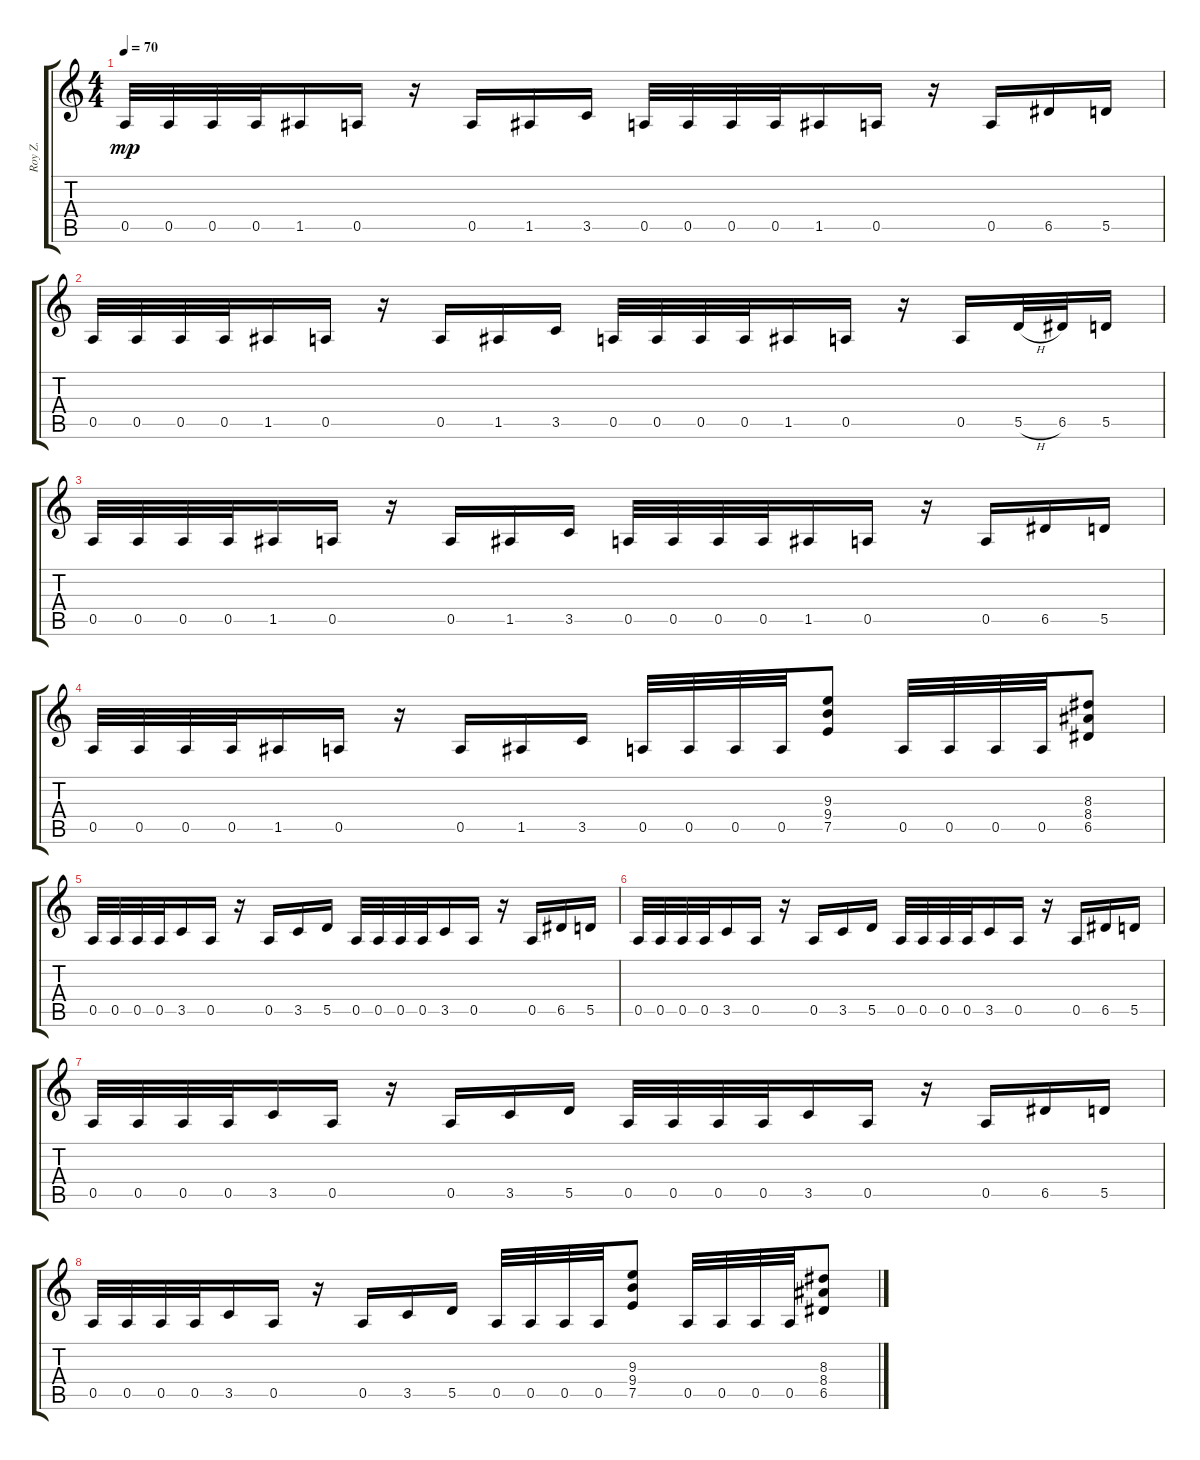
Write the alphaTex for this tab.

\track ("Roy Z." "Roy Z.") {instrument distortionguitar}
\staff {score tabs}
\tuning (E4 B3 G3 D3 A2 E2) {hide}
\ts (4 4)
\tempo 70
\clef g2
\ks c
0.5.32{dy mp instrument distortionguitar} 0.5.32 0.5.32 0.5.32 1.5.16 0.5.16 r.16 0.5.16 1.5.16 3.5.16 0.5.32 0.5.32 0.5.32 0.5.32 1.5.16 0.5.16 r.16 0.5.16 6.5.16 5.5.16 |
0.5.32 0.5.32 0.5.32 0.5.32 1.5.16 0.5.16 r.16 0.5.16 1.5.16 3.5.16 0.5.32 0.5.32 0.5.32 0.5.32 1.5.16 0.5.16 r.16 0.5.16 5.5{h}.32 6.5.32 5.5.16 |
0.5.32 0.5.32 0.5.32 0.5.32 1.5.16 0.5.16 r.16 0.5.16 1.5.16 3.5.16 0.5.32 0.5.32 0.5.32 0.5.32 1.5.16 0.5.16 r.16 0.5.16 6.5.16 5.5.16 |
0.5.32 0.5.32 0.5.32 0.5.32 1.5.16 0.5.16 r.16 0.5.16 1.5.16 3.5.16 0.5.32 0.5.32 0.5.32 0.5.32 (9.3 9.4 7.5).8 0.5.32 0.5.32 0.5.32 0.5.32 (8.3 8.4 6.5).8 |
0.5.32 0.5.32 0.5.32 0.5.32 3.5.16 0.5.16 r.16 0.5.16 3.5.16 5.5.16 0.5.32 0.5.32 0.5.32 0.5.32 3.5.16 0.5.16 r.16 0.5.16 6.5.16 5.5.16 |
0.5.32 0.5.32 0.5.32 0.5.32 3.5.16 0.5.16 r.16 0.5.16 3.5.16 5.5.16 0.5.32 0.5.32 0.5.32 0.5.32 3.5.16 0.5.16 r.16 0.5.16 6.5.16 5.5.16 |
0.5.32 0.5.32 0.5.32 0.5.32 3.5.16 0.5.16 r.16 0.5.16 3.5.16 5.5.16 0.5.32 0.5.32 0.5.32 0.5.32 3.5.16 0.5.16 r.16 0.5.16 6.5.16 5.5.16 |
0.5.32 0.5.32 0.5.32 0.5.32 3.5.16 0.5.16 r.16 0.5.16 3.5.16 5.5.16 0.5.32 0.5.32 0.5.32 0.5.32 (9.3 9.4 7.5).8 0.5.32 0.5.32 0.5.32 0.5.32 (8.3 8.4 6.5).8
